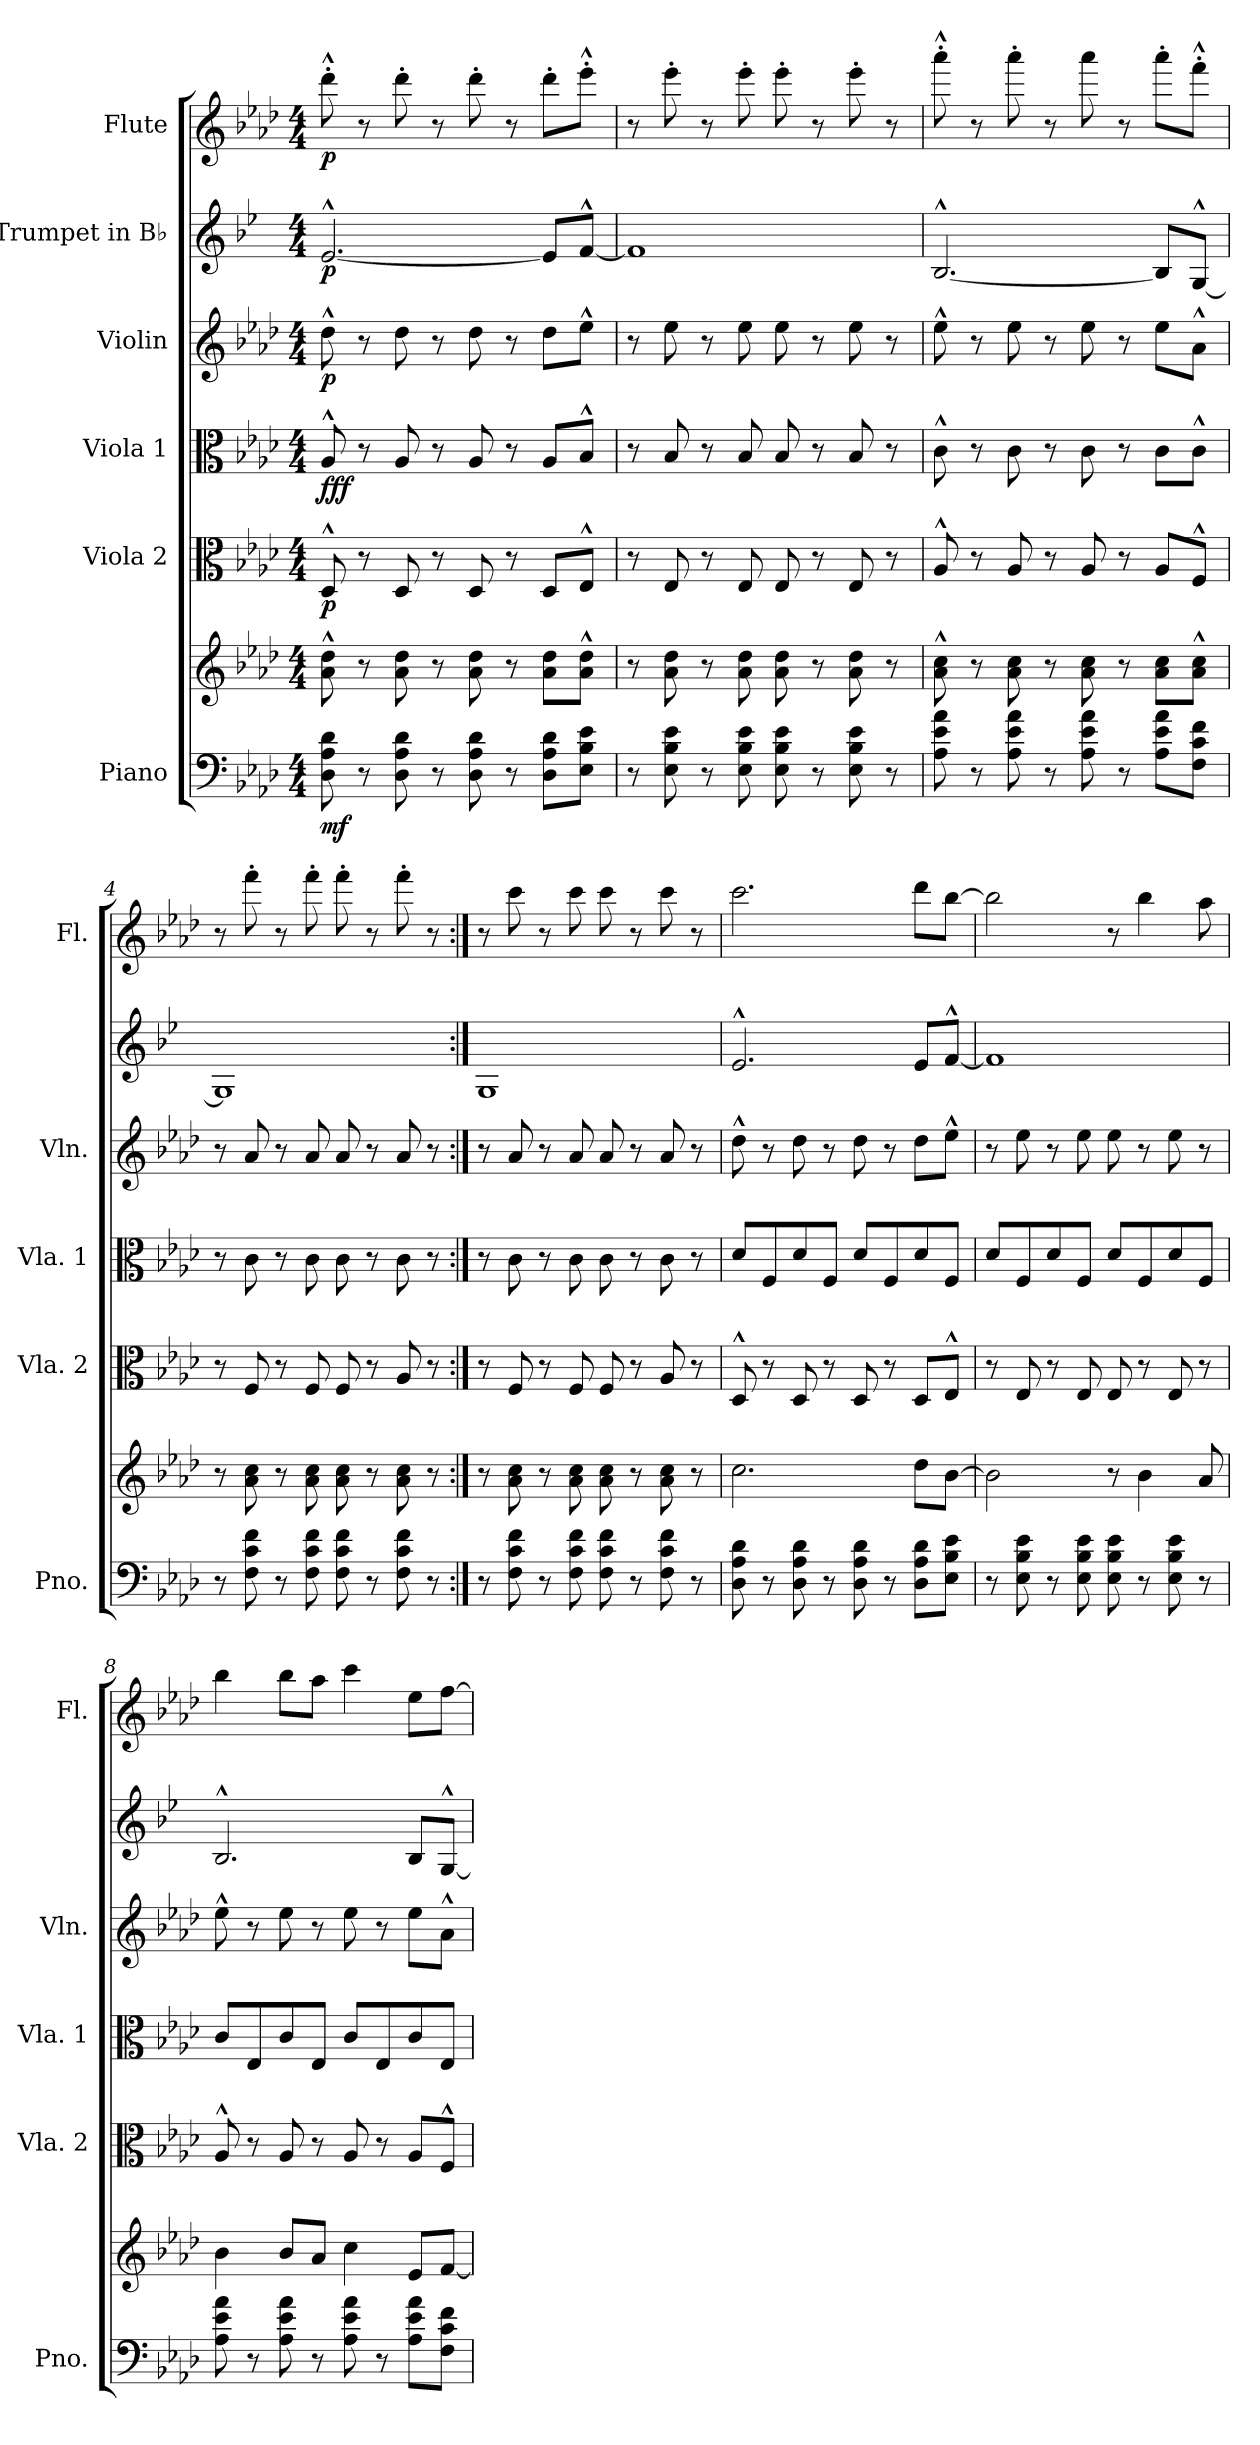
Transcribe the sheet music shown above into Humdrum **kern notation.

**kern	**kern	**dynam	**kern	**dynam	**kern	**dynam	**kern	**dynam	**kern	**dynam	**kern	**dynam
*part6	*part6	*part6	*part5	*part5	*part4	*part4	*part3	*part3	*part2	*part2	*part1	*part1
*staff7	*staff6	*staff6/7	*staff5	*staff5	*staff4	*staff4	*staff3	*staff3	*staff2	*staff2	*staff1	*staff1
*I"Piano	*	*	*I"Viola 2	*	*I"Viola 1	*	*I"Violin	*	*I"Trumpet in B♭	*	*I"Flute	*
*I'Pno.	*	*	*I'Vla. 2	*	*I'Vla. 1	*	*I'Vln.	*	*	*	*I'Fl.	*
*clefF4	*clefG2	*	*clefC3	*	*clefC3	*	*clefG2	*	*clefG2	*	*clefG2	*
*	*	*	*	*	*	*	*	*	*ITrd1c2	*	*	*
*k[b-e-a-d-]	*k[b-e-a-d-]	*	*k[b-e-a-d-]	*	*k[b-e-a-d-]	*	*k[b-e-a-d-]	*	*k[b-e-a-d-]	*	*k[b-e-a-d-]	*
*M4/4	*M4/4	*	*M4/4	*	*M4/4	*	*M4/4	*	*M4/4	*	*M4/4	*
*MM120	*MM120	*	*MM120	*	*MM120	*	*MM120	*	*MM120	*	*MM120	*
=1	=1	=1	=1	=1	=1	=1	=1	=1	=1	=1	=1	=1
!	!	!LO:DY:b=2	!	!LO:DY:b	!	!LO:DY:b	!	!LO:DY:b	!	!LO:DY:b	!	!LO:DY:b
8D-\ 8A-\ 8d-\	8a-\^^ 8dd-\^^	mf	8D-^^/	p	8A-^^/	fff	8dd-^^\	p	[2.d-^^/	p	8ddd-'^^\	p
8r	8r	.	8r	.	8r	.	8r	.	.	.	8r	.
8D-\ 8A-\ 8d-\	8a-\ 8dd-\	.	8D-/	.	8A-/	.	8dd-\	.	.	.	8ddd-'\	.
8r	8r	.	8r	.	8r	.	8r	.	.	.	8r	.
8D-\ 8A-\ 8d-\	8a-\ 8dd-\	.	8D-/	.	8A-/	.	8dd-\	.	.	.	8ddd-'\	.
8r	8r	.	8r	.	8r	.	8r	.	.	.	8r	.
8D-\ 8A-\ 8d-\L	8a-\ 8dd-\L	.	8D-/L	.	8A-/L	.	8dd-\L	.	8d-/L]	.	8ddd-'\L	.
8E-\ 8B-\ 8e-\J	8a-\^^ 8dd-\^^J	.	8E-^^/J	.	8B-^^/J	.	8ee-^^\J	.	[8e-^^/J	.	8eee-'^^\J	.
=2	=2	=2	=2	=2	=2	=2	=2	=2	=2	=2	=2	=2
8r	8r	.	8r	.	8r	.	8r	.	1e-]	.	8r	.
8E-\ 8B-\ 8e-\	8a-\ 8dd-\	.	8E-/	.	8B-/	.	8ee-\	.	.	.	8eee-'\	.
8r	8r	.	8r	.	8r	.	8r	.	.	.	8r	.
8E-\ 8B-\ 8e-\	8a-\ 8dd-\	.	8E-/	.	8B-/	.	8ee-\	.	.	.	8eee-'\	.
8E-\ 8B-\ 8e-\	8a-\ 8dd-\	.	8E-/	.	8B-/	.	8ee-\	.	.	.	8eee-'\	.
8r	8r	.	8r	.	8r	.	8r	.	.	.	8r	.
8E-\ 8B-\ 8e-\	8a-\ 8dd-\	.	8E-/	.	8B-/	.	8ee-\	.	.	.	8eee-'\	.
8r	8r	.	8r	.	8r	.	8r	.	.	.	8r	.
=3	=3	=3	=3	=3	=3	=3	=3	=3	=3	=3	=3	=3
8A-\ 8e-\ 8a-\	8a-\^^ 8cc\^^	.	8A-^^/	.	8c^^\	.	8ee-^^\	.	[2.A-^^/	.	8aaa-'^^\	.
8r	8r	.	8r	.	8r	.	8r	.	.	.	8r	.
8A-\ 8e-\ 8a-\	8a-\ 8cc\	.	8A-/	.	8c\	.	8ee-\	.	.	.	8aaa-'\	.
8r	8r	.	8r	.	8r	.	8r	.	.	.	8r	.
8A-\ 8e-\ 8a-\	8a-\ 8cc\	.	8A-/	.	8c\	.	8ee-\	.	.	.	8aaa-\	.
8r	8r	.	8r	.	8r	.	8r	.	.	.	8r	.
8A-\ 8e-\ 8a-\L	8a-\ 8cc\L	.	8A-/L	.	8c\L	.	8ee-\L	.	8A-/L]	.	8aaa-'\L	.
8F\ 8c\ 8f\J	8a-\^^ 8cc\^^J	.	8F^^/J	.	8c^^\J	.	8a-^^\J	.	[8F^^/J	.	8fff'^^\J	.
=4	=4	=4	=4	=4	=4	=4	=4	=4	=4	=4	=4	=4
8r	8r	.	8r	.	8r	.	8r	.	1F]	.	8r	.
8F\ 8c\ 8f\	8a-\ 8cc\	.	8F/	.	8c\	.	8a-/	.	.	.	8fff'\	.
8r	8r	.	8r	.	8r	.	8r	.	.	.	8r	.
8F\ 8c\ 8f\	8a-\ 8cc\	.	8F/	.	8c\	.	8a-/	.	.	.	8fff'\	.
8F\ 8c\ 8f\	8a-\ 8cc\	.	8F/	.	8c\	.	8a-/	.	.	.	8fff'\	.
8r	8r	.	8r	.	8r	.	8r	.	.	.	8r	.
8F\ 8c\ 8f\	8a-\ 8cc\	.	8A-/	.	8c\	.	8a-/	.	.	.	8fff'\	.
8r	8r	.	8r	.	8r	.	8r	.	.	.	8r	.
=5:|!	=5:|!	=5:|!	=5:|!	=5:|!	=5:|!	=5:|!	=5:|!	=5:|!	=5:|!	=5:|!	=5:|!	=5:|!
8r	8r	.	8r	.	8r	.	8r	.	1F	.	8r	.
8F\ 8c\ 8f\	8a-\ 8cc\	.	8F/	.	8c\	.	8a-/	.	.	.	8ccc\	.
8r	8r	.	8r	.	8r	.	8r	.	.	.	8r	.
8F\ 8c\ 8f\	8a-\ 8cc\	.	8F/	.	8c\	.	8a-/	.	.	.	8ccc\	.
8F\ 8c\ 8f\	8a-\ 8cc\	.	8F/	.	8c\	.	8a-/	.	.	.	8ccc\	.
8r	8r	.	8r	.	8r	.	8r	.	.	.	8r	.
8F\ 8c\ 8f\	8a-\ 8cc\	.	8A-/	.	8c\	.	8a-/	.	.	.	8ccc\	.
8r	8r	.	8r	.	8r	.	8r	.	.	.	8r	.
=6	=6	=6	=6	=6	=6	=6	=6	=6	=6	=6	=6	=6
8D-\ 8A-\ 8d-\	2.cc\	.	8D-^^/	.	8d-/L	.	8dd-^^\	.	2.d-^^/	.	2.ccc\	.
8r	.	.	8r	.	8F/	.	8r	.	.	.	.	.
8D-\ 8A-\ 8d-\	.	.	8D-/	.	8d-/	.	8dd-\	.	.	.	.	.
8r	.	.	8r	.	8F/J	.	8r	.	.	.	.	.
8D-\ 8A-\ 8d-\	.	.	8D-/	.	8d-/L	.	8dd-\	.	.	.	.	.
8r	.	.	8r	.	8F/	.	8r	.	.	.	.	.
8D-\ 8A-\ 8d-\L	8dd-\L	.	8D-/L	.	8d-/	.	8dd-\L	.	8d-/L	.	8ddd-\L	.
8E-\ 8B-\ 8e-\J	[8b-\J	.	8E-^^/J	.	8F/J	.	8ee-^^\J	.	[8e-^^/J	.	[8bb-\J	.
!!LO:LB:g=z
=7	=7	=7	=7	=7	=7	=7	=7	=7	=7	=7	=7	=7
8r	2b-\]	.	8r	.	8d-/L	.	8r	.	1e-]	.	2bb-\]	.
8E-\ 8B-\ 8e-\	.	.	8E-/	.	8F/	.	8ee-\	.	.	.	.	.
8r	.	.	8r	.	8d-/	.	8r	.	.	.	.	.
8E-\ 8B-\ 8e-\	.	.	8E-/	.	8F/J	.	8ee-\	.	.	.	.	.
8E-\ 8B-\ 8e-\	8r	.	8E-/	.	8d-/L	.	8ee-\	.	.	.	8r	.
8r	4b-\	.	8r	.	8F/	.	8r	.	.	.	4bb-\	.
8E-\ 8B-\ 8e-\	.	.	8E-/	.	8d-/	.	8ee-\	.	.	.	.	.
8r	8a-/	.	8r	.	8F/J	.	8r	.	.	.	8aa-\	.
=8	=8	=8	=8	=8	=8	=8	=8	=8	=8	=8	=8	=8
8A-\ 8e-\ 8a-\	4b-\	.	8A-^^/	.	8c/L	.	8ee-^^\	.	2.A-^^/	.	4bb-\	.
8r	.	.	8r	.	8E-/	.	8r	.	.	.	.	.
8A-\ 8e-\ 8a-\	8b-/L	.	8A-/	.	8c/	.	8ee-\	.	.	.	8bb-\L	.
8r	8a-/J	.	8r	.	8E-/J	.	8r	.	.	.	8aa-\J	.
8A-\ 8e-\ 8a-\	4cc\	.	8A-/	.	8c/L	.	8ee-\	.	.	.	4ccc\	.
8r	.	.	8r	.	8E-/	.	8r	.	.	.	.	.
8A-\ 8e-\ 8a-\L	8e-/L	.	8A-/L	.	8c/	.	8ee-\L	.	8A-/L	.	8ee-\L	.
8F\ 8c\ 8f\J	[8f/J	.	8F^^/J	.	8E-/J	.	8a-^^\J	.	[8F^^/J	.	[8ff\J	.
=	=	=	=	=	=	=	=	=	=	=	=	=
*-	*-	*-	*-	*-	*-	*-	*-	*-	*-	*-	*-	*-
